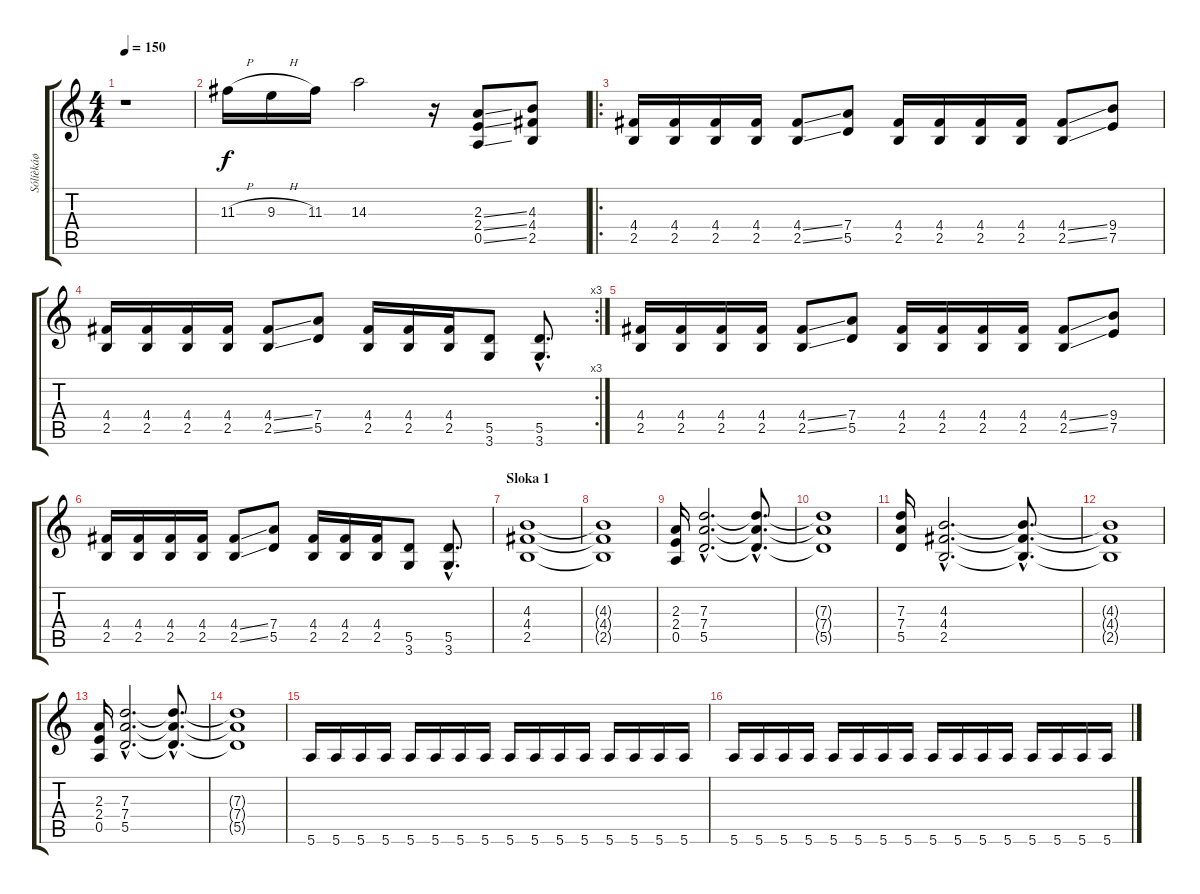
\track ("Sólíèkáø" "Sólíèkáø") {instrument overdrivenguitar}
\staff {score tabs}
\tuning (E4 B3 G3 D3 A2 E2) {hide}
\ts (4 4)
\tempo 150
\clef g2
\ks c
r.1{dy f} |
11.3{h}.16 9.3{h}.16 11.3.16 14.3.2 r.16 (2.3{ss} 2.4{ss} 0.5{ss}).8 (4.3 4.4 2.5).8 |
\ro
(4.4 2.5).16 (4.4 2.5).16 (4.4 2.5).16 (4.4 2.5).16 (4.4{ss} 2.5{ss}).8 (7.4 5.5).8 (4.4 2.5).16 (4.4 2.5).16 (4.4 2.5).16 (4.4 2.5).16 (4.4{ss} 2.5{ss}).8 (9.4 7.5).8 |
\rc 3
(4.4 2.5).16 (4.4 2.5).16 (4.4 2.5).16 (4.4 2.5).16 (4.4{ss} 2.5{ss}).8 (7.4 5.5).8 (4.4 2.5).16 (4.4 2.5).16 (4.4 2.5).16 (5.5 3.6).8 (5.5{hac} 3.6{hac}).8{d} |
(4.4 2.5).16 (4.4 2.5).16 (4.4 2.5).16 (4.4 2.5).16 (4.4{ss} 2.5{ss}).8 (7.4 5.5).8 (4.4 2.5).16 (4.4 2.5).16 (4.4 2.5).16 (4.4 2.5).16 (4.4{ss} 2.5{ss}).8 (9.4 7.5).8 |
(4.4 2.5).16 (4.4 2.5).16 (4.4 2.5).16 (4.4 2.5).16 (4.4{ss} 2.5{ss}).8 (7.4 5.5).8 (4.4 2.5).16 (4.4 2.5).16 (4.4 2.5).16 (5.5 3.6).8 (5.5{hac} 3.6{hac}).8{d} |
\section ("" "Sloka 1")
(4.3 4.4 2.5).1 |
(4.3{t} 4.4{t} 2.5{t}).1 |
(2.3 2.4 0.5).16 (7.3{hac} 7.4{hac} 5.5{hac}).2{d} (7.3{hac t} 7.4{hac t} 5.5{hac t}).8{d} |
(7.3{t} 7.4{t} 5.5{t}).1 |
(7.3 7.4 5.5).16 (4.3{hac} 4.4{hac} 2.5{hac}).2{d} (4.3{hac t} 4.4{hac t} 2.5{hac t}).8{d} |
(4.3{t} 4.4{t} 2.5{t}).1 |
(2.3 2.4 0.5).16 (7.3{hac} 7.4{hac} 5.5{hac}).2{d} (7.3{hac t} 7.4{hac t} 5.5{hac t}).8{d} |
(7.3{t} 7.4{t} 5.5{t}).1 |
5.6.16 5.6.16 5.6.16 5.6.16 5.6.16 5.6.16 5.6.16 5.6.16 5.6.16 5.6.16 5.6.16 5.6.16 5.6.16 5.6.16 5.6.16 5.6.16 |
5.6.16 5.6.16 5.6.16 5.6.16 5.6.16 5.6.16 5.6.16 5.6.16 5.6.16 5.6.16 5.6.16 5.6.16 5.6.16 5.6.16 5.6.16 5.6.16
